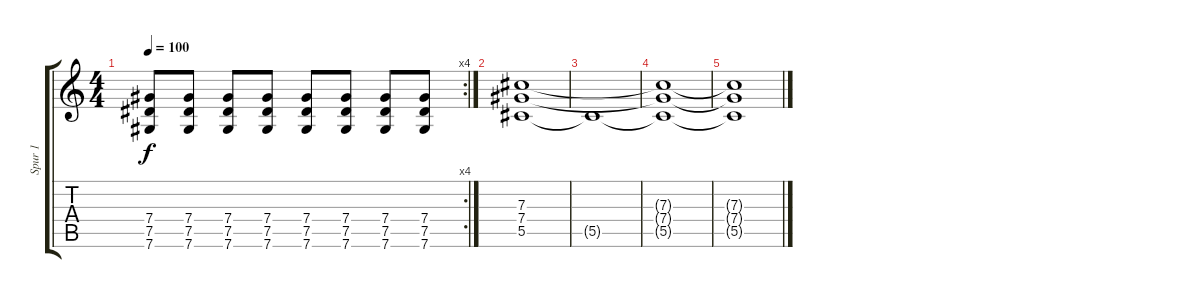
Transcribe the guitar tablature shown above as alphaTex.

\track ("Spur 1" "Spur 1") {instrument electricguitarclean}
\staff {score tabs}
\tuning (Eb4 Bb3 Gb3 Db3 Ab2 Db2) {hide}
\rc 4
\ts (4 4)
\tempo 100
\clef g2
\ks c
(7.4 7.5 7.6).8{dy f} (7.4 7.5 7.6).8 (7.4 7.5 7.6).8 (7.4 7.5 7.6).8 (7.4 7.5 7.6).8 (7.4 7.5 7.6).8 (7.4 7.5 7.6).8 (7.4 7.5 7.6).8 |
(7.3 7.4 5.5).1{volume 0} |
5.5{t}.1 |
(7.3{t} 7.4{t} 5.5{t}).1 |
(7.3{t} 7.4{t} 5.5{t}).1
